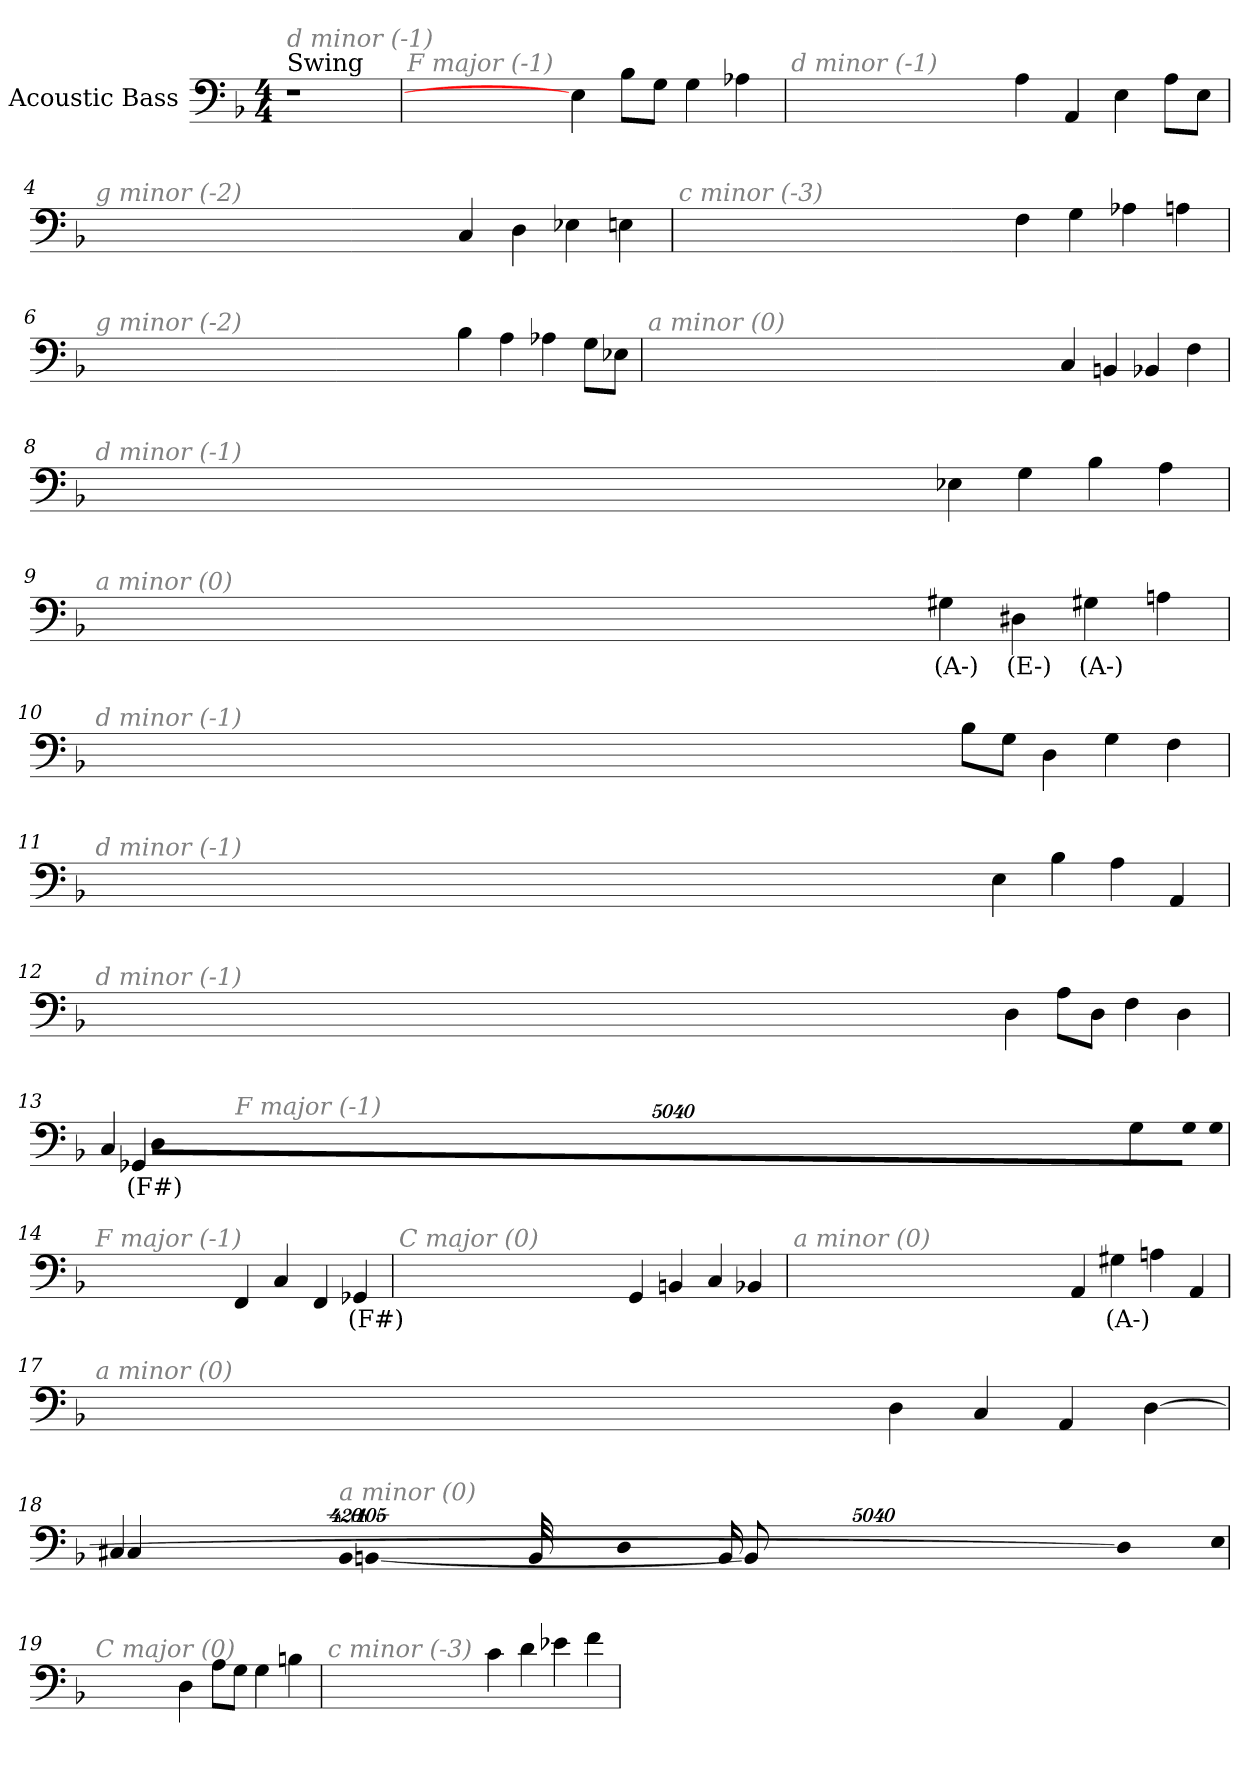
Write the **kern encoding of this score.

**kern	**text
*part1	*part1
*staff1	*staff1
*I"Acoustic Bass	*
*clefF4	*
*ITrd7c12	*
*k[b-]	*
*F:	*
*M4/4	*
*MM120	*
=1	=1
!LO:TX:a:t=Swing	!
!LO:TX:i:color=#808080:t=d minor (-1)	!
1r	.
=2	=2
!LO:TX:i:color=#808080:t=F major (-1)	!
4EE]	.
8BB-L	.
8GGJ	.
4GG	.
4AA-X	.
=3	=3
!LO:TX:i:color=#808080:t=d minor (-1)	!
4AA	.
4AAA	.
4EE	.
8AAL	.
8EEJ	.
=4	=4
!LO:TX:i:color=#808080:t=g minor (-2)	!
4CC	.
4DD	.
4EE-X	.
4EEn	.
=5	=5
!LO:TX:i:color=#808080:t=c minor (-3)	!
4FF	.
4GG	.
4AA-X	.
4AAn	.
=6	=6
!LO:TX:i:color=#808080:t=g minor (-2)	!
4BB-	.
4AA	.
4AA-X	.
8GGL	.
8EE-XJ	.
=7	=7
!LO:TX:i:color=#808080:t=a minor (0)	!
4CC	.
4BBBn	.
4BBB-X	.
4FF	.
=8	=8
!LO:TX:i:color=#808080:t=d minor (-1)	!
4EE-X	.
4GG	.
4BB-	.
4AA	.
=9	=9
!LO:TX:i:color=#808080:t=a minor (0)	!
4GG#Xi	(A-)
4DD#Xi	(E-)
4GG#Xi	(A-)
4AAn	.
=10	=10
!LO:TX:i:color=#808080:t=d minor (-1)	!
8BB-L	.
8GGJ	.
4DD	.
4GG	.
4FF	.
=11	=11
!LO:TX:i:color=#808080:t=d minor (-1)	!
4EE	.
4BB-	.
4AA	.
4AAA	.
=12	=12
!LO:TX:i:color=#808080:t=d minor (-1)	!
4DD	.
8AAL	.
8DDJ	.
4FF	.
4DD	.
=13	=13
!LO:TX:i:color=#808080:t=F major (-1)	!
4GG	.
!LO:N:vis=8	!
40320%3347GGL	.
!LO:N:vis=8	!
40320%3347GG	.
!LO:N:vis=8	!
40320%3347DDJ	.
4CC	.
4GGG-Xi	(F#)
=14	=14
!LO:TX:i:color=#808080:t=F major (-1)	!
4FFF	.
4CC	.
4FFF	.
4GGG-Xi	(F#)
=15	=15
!LO:TX:i:color=#808080:t=C major (0)	!
4GGG	.
4BBBn	.
4CC	.
4BBB-X	.
=16	=16
!LO:TX:i:color=#808080:t=a minor (0)	!
4AAA	.
4GG#Xi	(A-)
4AAn	.
4AAA	.
=17	=17
!LO:TX:i:color=#808080:t=a minor (0)	!
4DD	.
4CC	.
4AAA	.
[4DD	.
=18	=18
!LO:TX:i:color=#808080:t=a minor (0)	!
!LO:N:vis=8	!
40320%3347DDL]	.
!LO:N:vis=8	!
40320%3347EE	.
!LO:N:vis=8	!
40320%3347DDJ	.
!LO:N:vis=1024	!
[13440%13BBBn	.
8BBB_	.
16BBB_	.
32BBB_	.
!LO:N:vis=1024%31	!
13440%407BBB]	.
4CC	.
4CC#X	.
=19	=19
!LO:TX:i:color=#808080:t=C major (0)	!
4DD	.
8AAL	.
8GGJ	.
4GG	.
4BBn	.
=20	=20
!LO:TX:i:color=#808080:t=c minor (-3)	!
4C	.
4D	.
4E-X	.
4F	.
=	=
*-	*-
